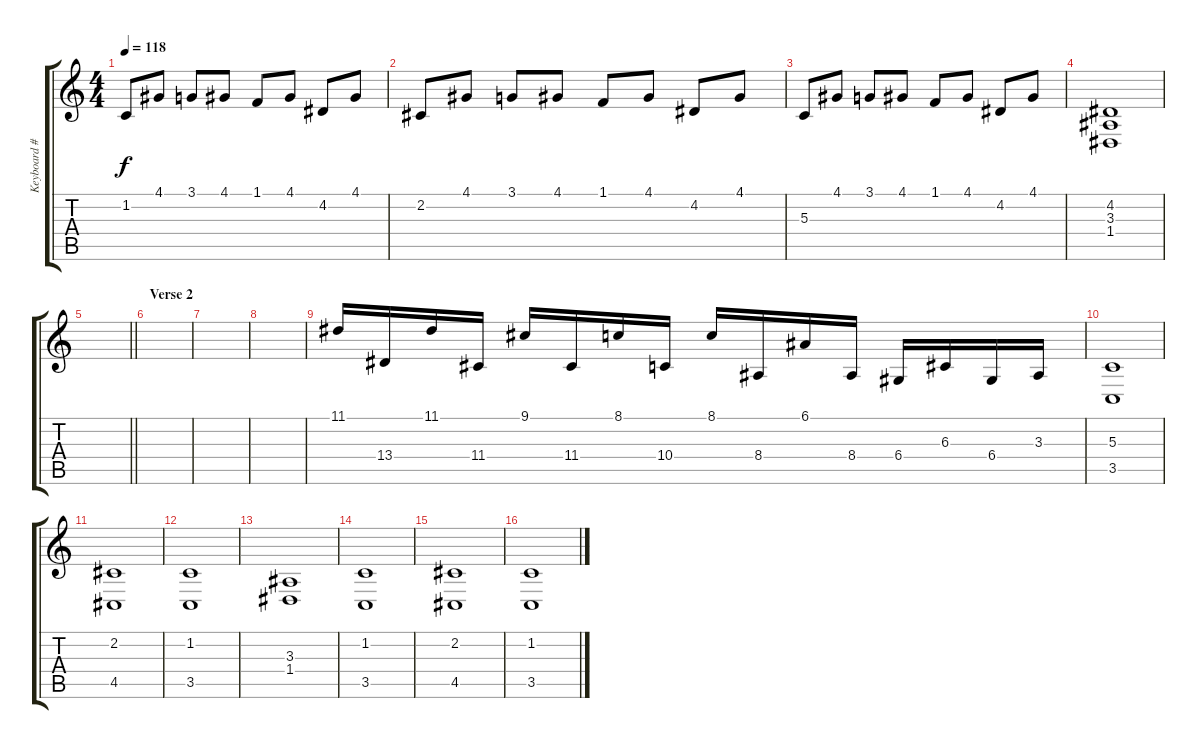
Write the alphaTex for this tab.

\track ("Keyboard #3" "Keyboard #") {instrument reedorgan}
\staff {score tabs}
\tuning (E4 B3 G3 D3 A2 E2) {hide}
\ts (4 4)
\tempo 118
\clef g2
\ks c
1.2.8{dy f} 4.1.8 3.1.8 4.1.8 1.1.8 4.1.8 4.2.8 4.1.8 |
2.2.8 4.1.8 3.1.8 4.1.8 1.1.8 4.1.8 4.2.8 4.1.8 |
5.3.8 4.1.8 3.1.8 4.1.8 1.1.8 4.1.8 4.2.8 4.1.8 |
(4.2 3.3 1.4).1 |
\barLineRight lightlight
|
\section ("" "Verse 2")
|
|
|
11.1.16 13.4.16 11.1.16 11.4.16 9.1.16 11.4.16 8.1.16 10.4.16 8.1.16 8.4.16 6.1.16 8.4.16 6.4.16 6.3.16 6.4.16 3.3.16 |
(5.3 3.5).1 |
(2.2 4.5).1 |
(1.2 3.5).1 |
(3.3 1.4).1 |
(1.2 3.5).1 |
(2.2 4.5).1 |
(1.2 3.5).1
